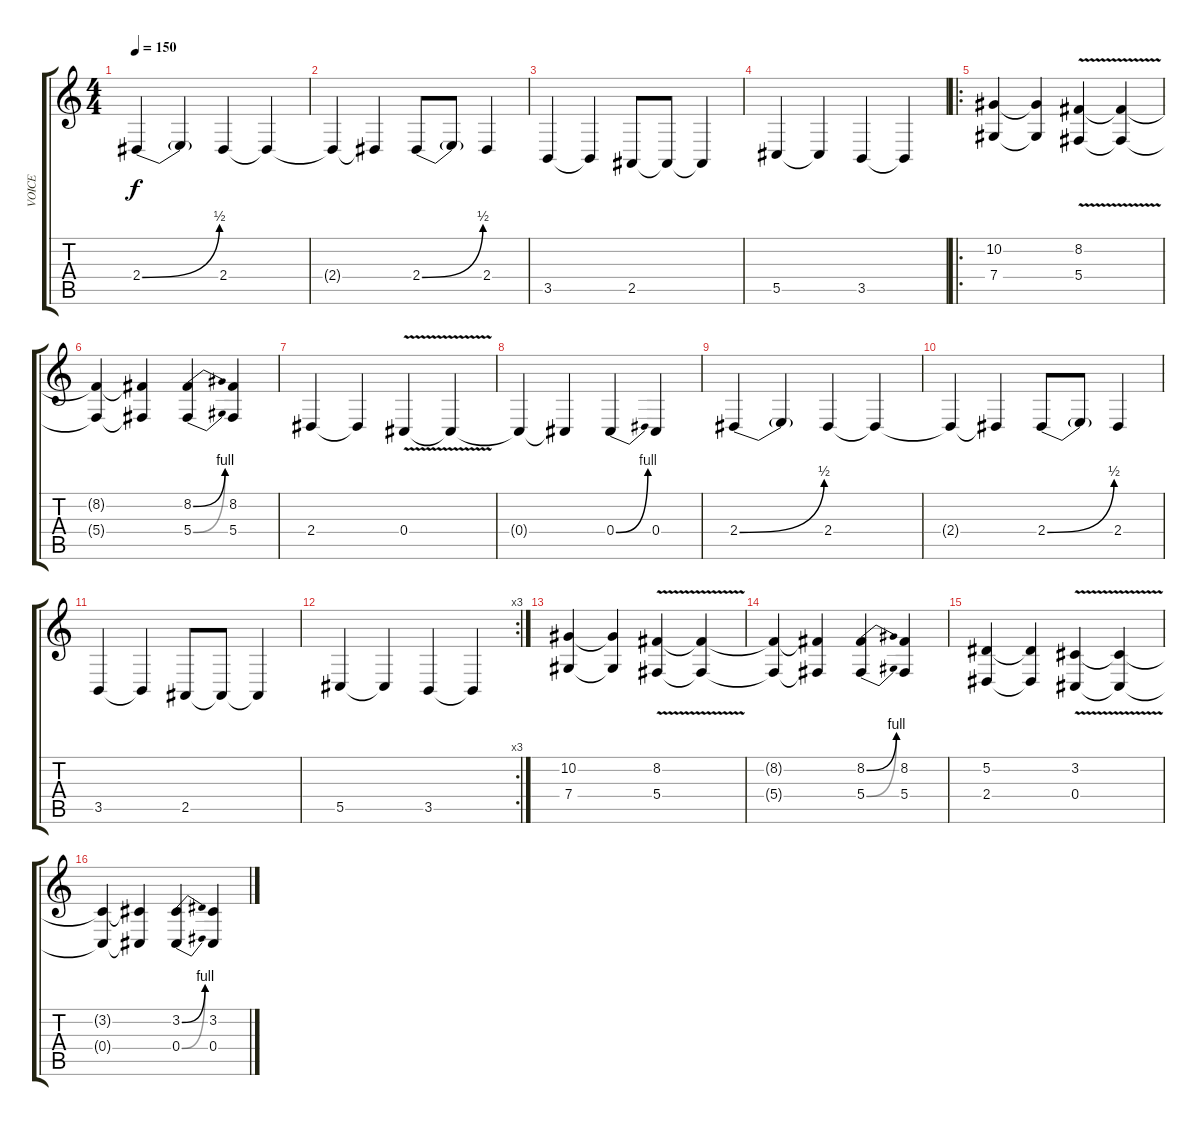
\track ("VOICE" "VOICE") {instrument lead2sawtooth}
\staff {score tabs}
\tuning (Eb4 Bb3 Gb3 Db3 Ab2 Db2) {hide}
\ts (4 4)
\tempo 150
\clef g2
\ks c
2.4{be (bend 0 0 60 2)}.4{dy f} 2.4{t}.4 2.4.4 2.4{t}.4 |
2.4{t}.4 2.4{t}.4 2.4{be (bend 0 0 60 2)}.8 2.4{t}.8 2.4.4 |
3.5.4 3.5{t}.4 2.5.8 2.5{t}.8 2.5{t}.4 |
5.5.4 5.5{t}.4 3.5.4 3.5{t}.4 |
\ro
(10.2 7.4).4 (10.2{t} 7.4{t}).4 (8.2 5.4{v}).4 (8.2{t} 5.4{t}).4 |
(8.2{t} 5.4{t}).4 (8.2{t} 5.4{t}).4 (8.2{be (bend 0 0 60 4)} 5.4{be (bend 0 0 60 4)}).4 (8.2 5.4).4 |
2.4.4 2.4{t}.4 0.4{v}.4 0.4{t}.4 |
0.4{t}.4 0.4{t}.4 0.4{be (bend 0 0 60 4)}.4 0.4.4 |
2.4{be (bend 0 0 60 2)}.4 2.4{t}.4 2.4.4 2.4{t}.4 |
2.4{t}.4 2.4{t}.4 2.4{be (bend 0 0 60 2)}.8 2.4{t}.8 2.4.4 |
3.5.4 3.5{t}.4 2.5.8 2.5{t}.8 2.5{t}.4 |
\rc 3
5.5.4 5.5{t}.4 3.5.4 3.5{t}.4 |
(10.2 7.4).4 (10.2{t} 7.4{t}).4 (8.2 5.4{v}).4 (8.2{t} 5.4{t}).4 |
(8.2{t} 5.4{t}).4 (8.2{t} 5.4{t}).4 (8.2{be (bend 0 0 60 4)} 5.4{be (bend 0 0 60 4)}).4 (8.2 5.4).4 |
(5.2 2.4).4 (5.2{t} 2.4{t}).4 (3.2{v} 0.4{v}).4 (3.2{t} 0.4{t}).4 |
(3.2{t} 0.4{t}).4 (3.2{t} 0.4{t}).4 (3.2{be (bend 0 0 60 4)} 0.4{be (bend 0 0 60 4)}).4 (3.2 0.4).4
